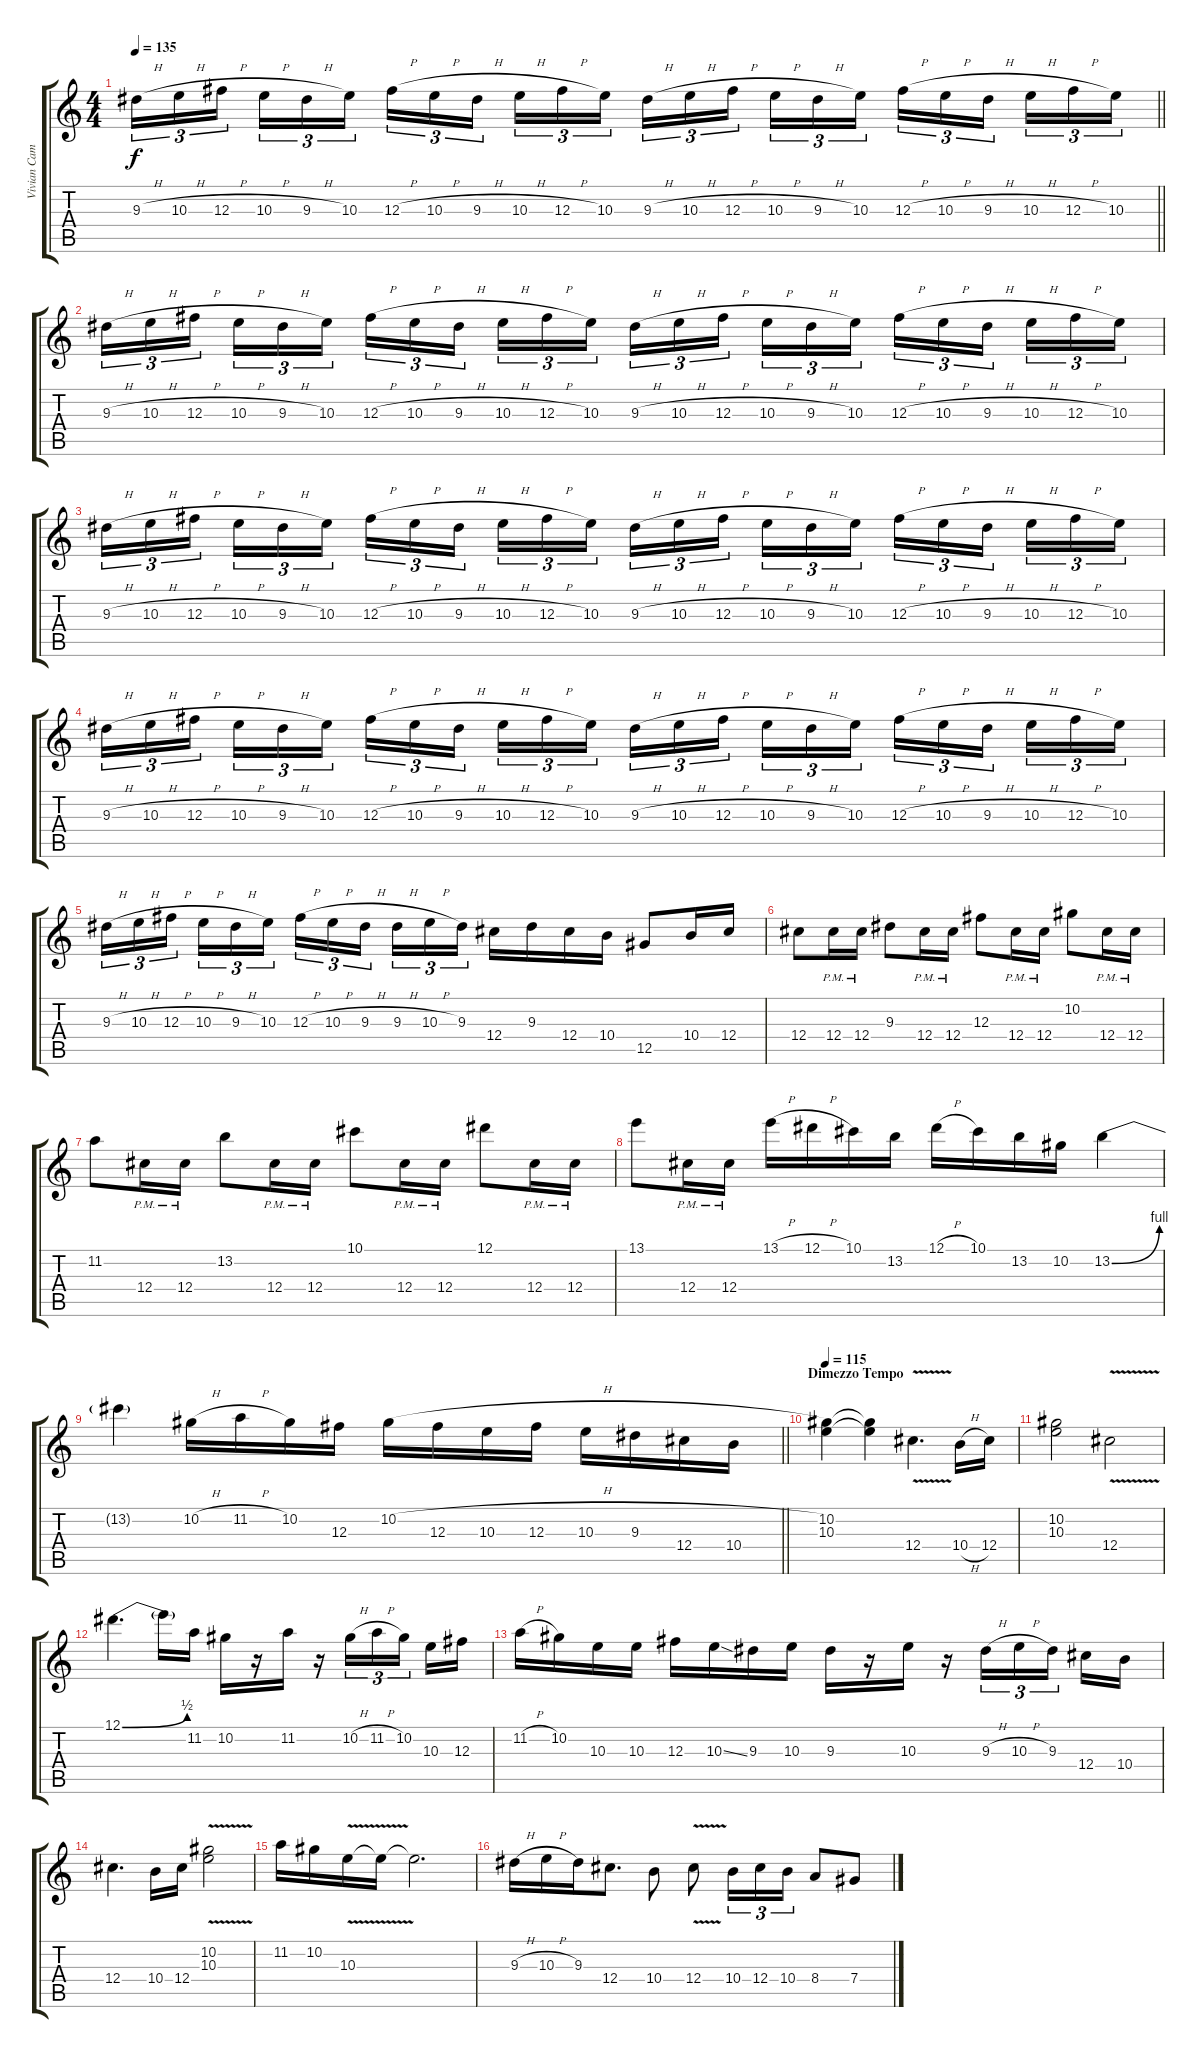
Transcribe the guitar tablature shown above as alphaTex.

\track ("Vivian Campbell" "Vivian Cam") {instrument acousticguitarsteel}
\staff {score tabs}
\tuning (Eb4 Bb3 Gb3 Db3 Ab2 Eb2) {hide}
\ts (4 4)
\tempo 135
\clef g2
\barLineRight lightlight
\ks c
9.3{h}.16{tu (3 2) dy f} 10.3{h}.16{tu (3 2)} 12.3{h}.16{tu (3 2) beam splitsecondary} 10.3{h}.16{tu (3 2)} 9.3{h}.16{tu (3 2)} 10.3.16{tu (3 2)} 12.3{h}.16{tu (3 2)} 10.3{h}.16{tu (3 2)} 9.3{h}.16{tu (3 2) beam splitsecondary} 10.3{h}.16{tu (3 2)} 12.3{h}.16{tu (3 2)} 10.3.16{tu (3 2)} 9.3{h}.16{tu (3 2)} 10.3{h}.16{tu (3 2)} 12.3{h}.16{tu (3 2) beam splitsecondary} 10.3{h}.16{tu (3 2)} 9.3{h}.16{tu (3 2)} 10.3.16{tu (3 2)} 12.3{h}.16{tu (3 2)} 10.3{h}.16{tu (3 2)} 9.3{h}.16{tu (3 2) beam splitsecondary} 10.3{h}.16{tu (3 2)} 12.3{h}.16{tu (3 2)} 10.3.16{tu (3 2)} |
\section ("" "")
9.3{h}.16{tu (3 2)} 10.3{h}.16{tu (3 2)} 12.3{h}.16{tu (3 2) beam splitsecondary} 10.3{h}.16{tu (3 2)} 9.3{h}.16{tu (3 2)} 10.3.16{tu (3 2)} 12.3{h}.16{tu (3 2)} 10.3{h}.16{tu (3 2)} 9.3{h}.16{tu (3 2) beam splitsecondary} 10.3{h}.16{tu (3 2)} 12.3{h}.16{tu (3 2)} 10.3.16{tu (3 2)} 9.3{h}.16{tu (3 2)} 10.3{h}.16{tu (3 2)} 12.3{h}.16{tu (3 2) beam splitsecondary} 10.3{h}.16{tu (3 2)} 9.3{h}.16{tu (3 2)} 10.3.16{tu (3 2)} 12.3{h}.16{tu (3 2)} 10.3{h}.16{tu (3 2)} 9.3{h}.16{tu (3 2) beam splitsecondary} 10.3{h}.16{tu (3 2)} 12.3{h}.16{tu (3 2)} 10.3.16{tu (3 2)} |
9.3{h}.16{tu (3 2)} 10.3{h}.16{tu (3 2)} 12.3{h}.16{tu (3 2) beam splitsecondary} 10.3{h}.16{tu (3 2)} 9.3{h}.16{tu (3 2)} 10.3.16{tu (3 2)} 12.3{h}.16{tu (3 2)} 10.3{h}.16{tu (3 2)} 9.3{h}.16{tu (3 2) beam splitsecondary} 10.3{h}.16{tu (3 2)} 12.3{h}.16{tu (3 2)} 10.3.16{tu (3 2)} 9.3{h}.16{tu (3 2)} 10.3{h}.16{tu (3 2)} 12.3{h}.16{tu (3 2) beam splitsecondary} 10.3{h}.16{tu (3 2)} 9.3{h}.16{tu (3 2)} 10.3.16{tu (3 2)} 12.3{h}.16{tu (3 2)} 10.3{h}.16{tu (3 2)} 9.3{h}.16{tu (3 2) beam splitsecondary} 10.3{h}.16{tu (3 2)} 12.3{h}.16{tu (3 2)} 10.3.16{tu (3 2)} |
9.3{h}.16{tu (3 2)} 10.3{h}.16{tu (3 2)} 12.3{h}.16{tu (3 2) beam splitsecondary} 10.3{h}.16{tu (3 2)} 9.3{h}.16{tu (3 2)} 10.3.16{tu (3 2)} 12.3{h}.16{tu (3 2)} 10.3{h}.16{tu (3 2)} 9.3{h}.16{tu (3 2) beam splitsecondary} 10.3{h}.16{tu (3 2)} 12.3{h}.16{tu (3 2)} 10.3.16{tu (3 2)} 9.3{h}.16{tu (3 2)} 10.3{h}.16{tu (3 2)} 12.3{h}.16{tu (3 2) beam splitsecondary} 10.3{h}.16{tu (3 2)} 9.3{h}.16{tu (3 2)} 10.3.16{tu (3 2)} 12.3{h}.16{tu (3 2)} 10.3{h}.16{tu (3 2)} 9.3{h}.16{tu (3 2) beam splitsecondary} 10.3{h}.16{tu (3 2)} 12.3{h}.16{tu (3 2)} 10.3.16{tu (3 2)} |
9.3{h}.16{tu (3 2)} 10.3{h}.16{tu (3 2)} 12.3{h}.16{tu (3 2) beam splitsecondary} 10.3{h}.16{tu (3 2)} 9.3{h}.16{tu (3 2)} 10.3.16{tu (3 2)} 12.3{h}.16{tu (3 2)} 10.3{h}.16{tu (3 2)} 9.3{h}.16{tu (3 2) beam splitsecondary} 9.3{h}.16{tu (3 2)} 10.3{h}.16{tu (3 2)} 9.3.16{tu (3 2)} 12.4.16 9.3.16 12.4.16 10.4.16 12.5.8 10.4.16 12.4.16 |
12.4.8 12.4{pm}.16 12.4{pm}.16 9.3.8 12.4{pm}.16 12.4{pm}.16 12.3.8 12.4{pm}.16 12.4{pm}.16 10.2.8 12.4{pm}.16 12.4{pm}.16 |
11.2.8 12.4{pm}.16 12.4{pm}.16 13.2.8 12.4{pm}.16 12.4{pm}.16 10.1.8 12.4{pm}.16 12.4{pm}.16 12.1.8 12.4{pm}.16 12.4{pm}.16 |
13.1.8 12.4{pm}.16 12.4{pm}.16 13.1{h}.16 12.1{h}.16 10.1.16 13.2.16 12.1{h}.16 10.1.16 13.2.16 10.2.16 13.2{be (bend 0 0 60 4)}.4 |
\barLineRight lightlight
13.2{t}.4 10.2{h}.16 11.2{h}.16 10.2.16 12.3.16 10.2{h}.16 12.3.16 10.3.16 12.3.16 10.3.16 9.3.16 12.4.16 10.4.16 |
\section ("" "Dimezzo Tempo")
\tempo 115
(10.2 10.3).4 (10.2{t} 10.3{t}).4 12.4{v}.4{d} 10.4{h}.16 12.4.16 |
(10.2 10.3).2 12.4{v}.2 |
12.1{be (bend 0 0 60 2)}.4{d} 12.1{t}.16 11.2.16 10.2.16 r.16 11.2.16 r.16 10.2{h}.16{tu (3 2)} 11.2{h}.16{tu (3 2)} 10.2.16{tu (3 2) beam splitsecondary} 10.3.16 12.3.16 |
11.2{h}.16 10.2.16 10.3.16 10.3.16 12.3.16 10.3{ss}.16 9.3.16 10.3.16 9.3.16 r.16 10.3.16 r.16 9.3{h}.16{tu (3 2)} 10.3{h}.16{tu (3 2)} 9.3.16{tu (3 2) beam splitsecondary} 12.4.16 10.4.16 |
12.4.4{d} 10.4.16 12.4.16 (10.2{v} 10.3{v}).2 |
11.2.16 10.2.16 10.3{v}.16 10.3{t}.16 10.3{t}.2{d} |
9.3{h}.16 10.3{h}.16 9.3.16 12.4.8{d} 10.4.8 12.4{v}.8 10.4.16{tu (3 2)} 12.4.16{tu (3 2)} 10.4.16{tu (3 2)} 8.4.8 7.4.8
